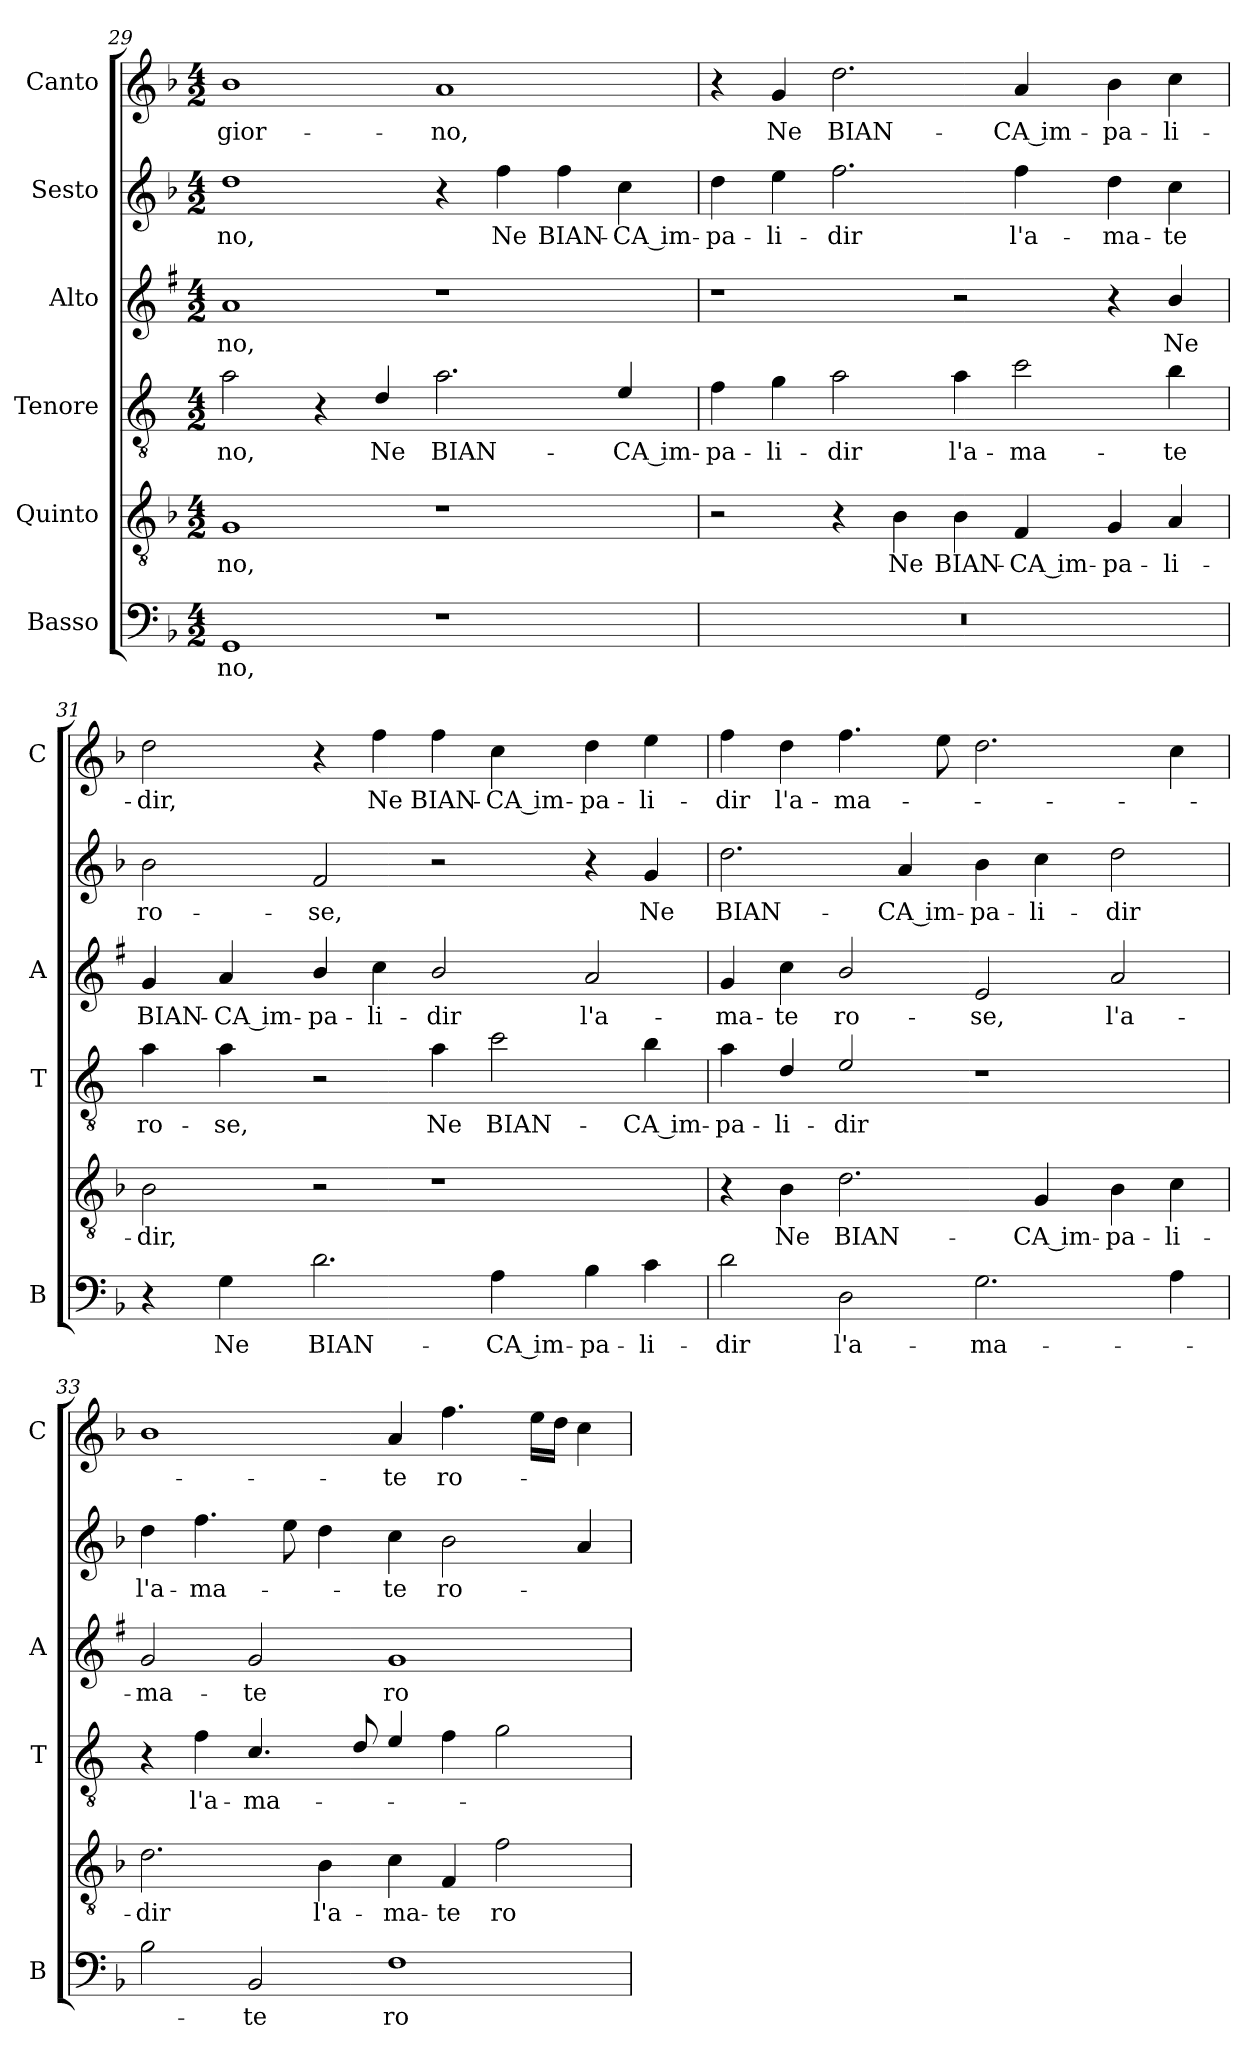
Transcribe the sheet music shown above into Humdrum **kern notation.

**kern	**text	**kern	**text	**kern	**text	**kern	**text	**kern	**text	**kern	**text
*part6	*part6	*part5	*part5	*part4	*part4	*part3	*part3	*part2	*part2	*part1	*part1
*staff6	*staff6	*staff5	*staff5	*staff4	*staff4	*staff3	*staff3	*staff2	*staff2	*staff1	*staff1
*I"Basso	*	*I"Quinto	*	*I"Tenore	*	*I"Alto	*	*I"Sesto	*	*I"Canto	*
*I'B	*	*	*	*I'T	*	*I'A	*	*	*	*I'C	*
*clefF4	*	*clefGv2	*	*clefGv2	*	*clefG2	*	*clefG2	*	*clefG2	*
*	*	*	*	*ITrd4c7	*	*ITrd1c2	*	*	*	*	*
*k[b-]	*	*k[b-]	*	*k[b-]	*	*k[b-]	*	*k[b-]	*	*k[b-]	*
*F:	*	*F:	*	*F:	*	*F:	*	*F:	*	*F:	*
*M4/2	*	*M4/2	*	*M4/2	*	*M4/2	*	*M4/2	*	*M4/2	*
=29	=29	=29	=29	=29	=29	=29	=29	=29	=29	=29	=29
!	!LO:LY:b	!	!LO:LY:b	!	!LO:LY:b	!	!LO:LY:b	!	!LO:LY:b	!	!LO:LY:b
1GG	-no,	1G	-no,	2d\	-no,	1g	-no,	1dd	-no,	1b-	gior-
.	.	.	.	4r	.	.	.	.	.	.	.
!	!	!	!	!	!LO:LY:b	!	!	!	!	!	!
.	.	.	.	4G/	Ne	.	.	.	.	.	.
!	!	!	!	!	!LO:LY:b	!	!	!	!	!	!LO:LY:b
1r	.	1r	.	2.d\	BIAN-	1r	.	4r	.	1a	-no,
!	!	!	!	!	!	!	!	!	!LO:LY:b	!	!
.	.	.	.	.	.	.	.	4ff\	Ne	.	.
!	!	!	!	!	!	!	!	!	!LO:LY:b	!	!
.	.	.	.	.	.	.	.	4ff\	BIAN-	.	.
!	!	!	!	!	!LO:LY:b	!	!	!	!LO:LY:b	!	!
.	.	.	.	4A/	-CA im-	.	.	4cc\	-CA im-	.	.
=30	=30	=30	=30	=30	=30	=30	=30	=30	=30	=30	=30
!	!	!	!	!	!LO:LY:b	!	!	!	!LO:LY:b	!	!
0r	.	2r	.	4B-\	-pa-	1r	.	4dd\	-pa-	4r	.
!	!	!	!	!	!LO:LY:b	!	!	!	!LO:LY:b	!	!LO:LY:b
.	.	.	.	4c\	-li-	.	.	4ee\	-li-	4g/	Ne
!	!	!	!	!	!LO:LY:b	!	!	!	!LO:LY:b	!	!LO:LY:b
.	.	4r	.	2d\	-dir	.	.	2.ff\	-dir	2.dd\	BIAN-
!	!	!	!LO:LY:b	!	!	!	!	!	!	!	!
.	.	4B-\	Ne	.	.	.	.	.	.	.	.
!	!	!	!LO:LY:b	!	!LO:LY:b	!	!	!	!	!	!
.	.	4B-\	BIAN-	4d\	l'a-	2r	.	.	.	.	.
!	!	!	!LO:LY:b	!	!LO:LY:b	!	!	!	!LO:LY:b	!	!LO:LY:b
.	.	4F/	-CA im-	2f\	-ma-	.	.	4ff\	l'a-	4a/	-CA im-
!	!	!	!LO:LY:b	!	!	!	!	!	!LO:LY:b	!	!LO:LY:b
.	.	4G/	-pa-	.	.	4r	.	4dd\	-ma-	4b-\	-pa-
!	!	!	!LO:LY:b	!	!LO:LY:b	!	!LO:LY:b	!	!LO:LY:b	!	!LO:LY:b
.	.	4A/	-li-	4e\	-te	4a/	Ne	4cc\	-te	4cc\	-li-
!!LO:LB:g=z
=31	=31	=31	=31	=31	=31	=31	=31	=31	=31	=31	=31
!	!	!	!LO:LY:b	!	!LO:LY:b	!	!LO:LY:b	!	!LO:LY:b	!	!LO:LY:b
4r	.	2B-\	-dir,	4d\	ro-	4f/	BIAN-	2b-\	ro-	2dd\	-dir,
!	!LO:LY:b	!	!	!	!LO:LY:b	!	!LO:LY:b	!	!	!	!
4G\	Ne	.	.	4d\	-se,	4g/	-CA im-	.	.	.	.
!	!LO:LY:b	!	!	!	!	!	!LO:LY:b	!	!LO:LY:b	!	!
2.d\	BIAN-	2r	.	2r	.	4a/	-pa-	2f/	-se,	4r	.
!	!	!	!	!	!	!	!LO:LY:b	!	!	!	!LO:LY:b
.	.	.	.	.	.	4b-\	-li-	.	.	4ff\	Ne
!	!	!	!	!	!LO:LY:b	!	!LO:LY:b	!	!	!	!LO:LY:b
.	.	1r	.	4d\	Ne	2a/	-dir	2r	.	4ff\	BIAN-
!	!LO:LY:b	!	!	!	!LO:LY:b	!	!	!	!	!	!LO:LY:b
4A\	-CA im-	.	.	2f\	BIAN-	.	.	.	.	4cc\	-CA im-
!	!LO:LY:b	!	!	!	!	!	!LO:LY:b	!	!	!	!LO:LY:b
4B-\	-pa-	.	.	.	.	2g/	l'a-	4r	.	4dd\	-pa-
!	!LO:LY:b	!	!	!	!LO:LY:b	!	!	!	!LO:LY:b	!	!LO:LY:b
4c\	-li-	.	.	4e\	-CA im-	.	.	4g/	Ne	4ee\	-li-
=32	=32	=32	=32	=32	=32	=32	=32	=32	=32	=32	=32
!	!LO:LY:b	!	!	!	!LO:LY:b	!	!LO:LY:b	!	!LO:LY:b	!	!LO:LY:b
2d\	-dir	4r	.	4d\	-pa-	4f/	-ma-	2.dd\	BIAN-	4ff\	-dir
!	!	!	!LO:LY:b	!	!LO:LY:b	!	!LO:LY:b	!	!	!	!LO:LY:b
.	.	4B-\	Ne	4G/	-li-	4b-\	-te	.	.	4dd\	l'a-
!	!LO:LY:b	!	!LO:LY:b	!	!LO:LY:b	!	!LO:LY:b	!	!	!	!LO:LY:b
2D\	l'a-	2.d\	BIAN-	2A/	-dir	2a/	ro-	.	.	4.ff\	-ma-
!	!	!	!	!	!	!	!	!	!LO:LY:b	!	!
.	.	.	.	.	.	.	.	4a/	-CA im-	.	.
.	.	.	.	.	.	.	.	.	.	8ee\	.
!	!LO:LY:b	!	!	!	!	!	!LO:LY:b	!	!LO:LY:b	!	!
2.G\	-ma-	.	.	1r	.	2d/	-se,	4b-\	-pa-	2.dd\	.
!	!	!	!LO:LY:b	!	!	!	!	!	!LO:LY:b	!	!
.	.	4G/	-CA im-	.	.	.	.	4cc\	-li-	.	.
!	!	!	!LO:LY:b	!	!	!	!LO:LY:b	!	!LO:LY:b	!	!
.	.	4B-\	-pa-	.	.	2g/	l'a-	2dd\	-dir	.	.
!	!	!	!LO:LY:b	!	!	!	!	!	!	!	!
4A\	.	4c\	-li-	.	.	.	.	.	.	4cc\	.
=33	=33	=33	=33	=33	=33	=33	=33	=33	=33	=33	=33
!	!	!	!LO:LY:b	!	!	!	!LO:LY:b	!	!LO:LY:b	!	!
2B-\	.	2.d\	-dir	4r	.	2f/	-ma-	4dd\	l'a-	1b-	.
!	!	!	!	!	!LO:LY:b	!	!	!	!LO:LY:b	!	!
.	.	.	.	4B-\	l'a-	.	.	4.ff\	-ma-	.	.
!	!LO:LY:b	!	!	!	!LO:LY:b	!	!LO:LY:b	!	!	!	!
2BB-/	-te	.	.	4.F/	-ma-	2f/	-te	.	.	.	.
.	.	.	.	.	.	.	.	8ee\	.	.	.
!	!	!	!LO:LY:b	!	!	!	!	!	!	!	!
.	.	4B-\	l'a-	.	.	.	.	4dd\	.	.	.
.	.	.	.	8G/	.	.	.	.	.	.	.
!	!LO:LY:b	!	!LO:LY:b	!	!	!	!LO:LY:b	!	!LO:LY:b	!	!LO:LY:b
1F	ro-	4c\	-ma-	4A/	.	1f	ro-	4cc\	-te	4a/	-te
!	!	!	!LO:LY:b	!	!	!	!	!	!LO:LY:b	!	!LO:LY:b
.	.	4F/	-te	4B-\	.	.	.	2b-\	ro-	4.ff\	ro-
!	!	!	!LO:LY:b	!	!	!	!	!	!	!	!
.	.	2f\	ro-	2c\	.	.	.	.	.	.	.
.	.	.	.	.	.	.	.	.	.	16ee\LL	.
.	.	.	.	.	.	.	.	.	.	16dd\JJ	.
.	.	.	.	.	.	.	.	4a/	.	4cc\	.
=	=	=	=	=	=	=	=	=	=	=	=
*-	*-	*-	*-	*-	*-	*-	*-	*-	*-	*-	*-
